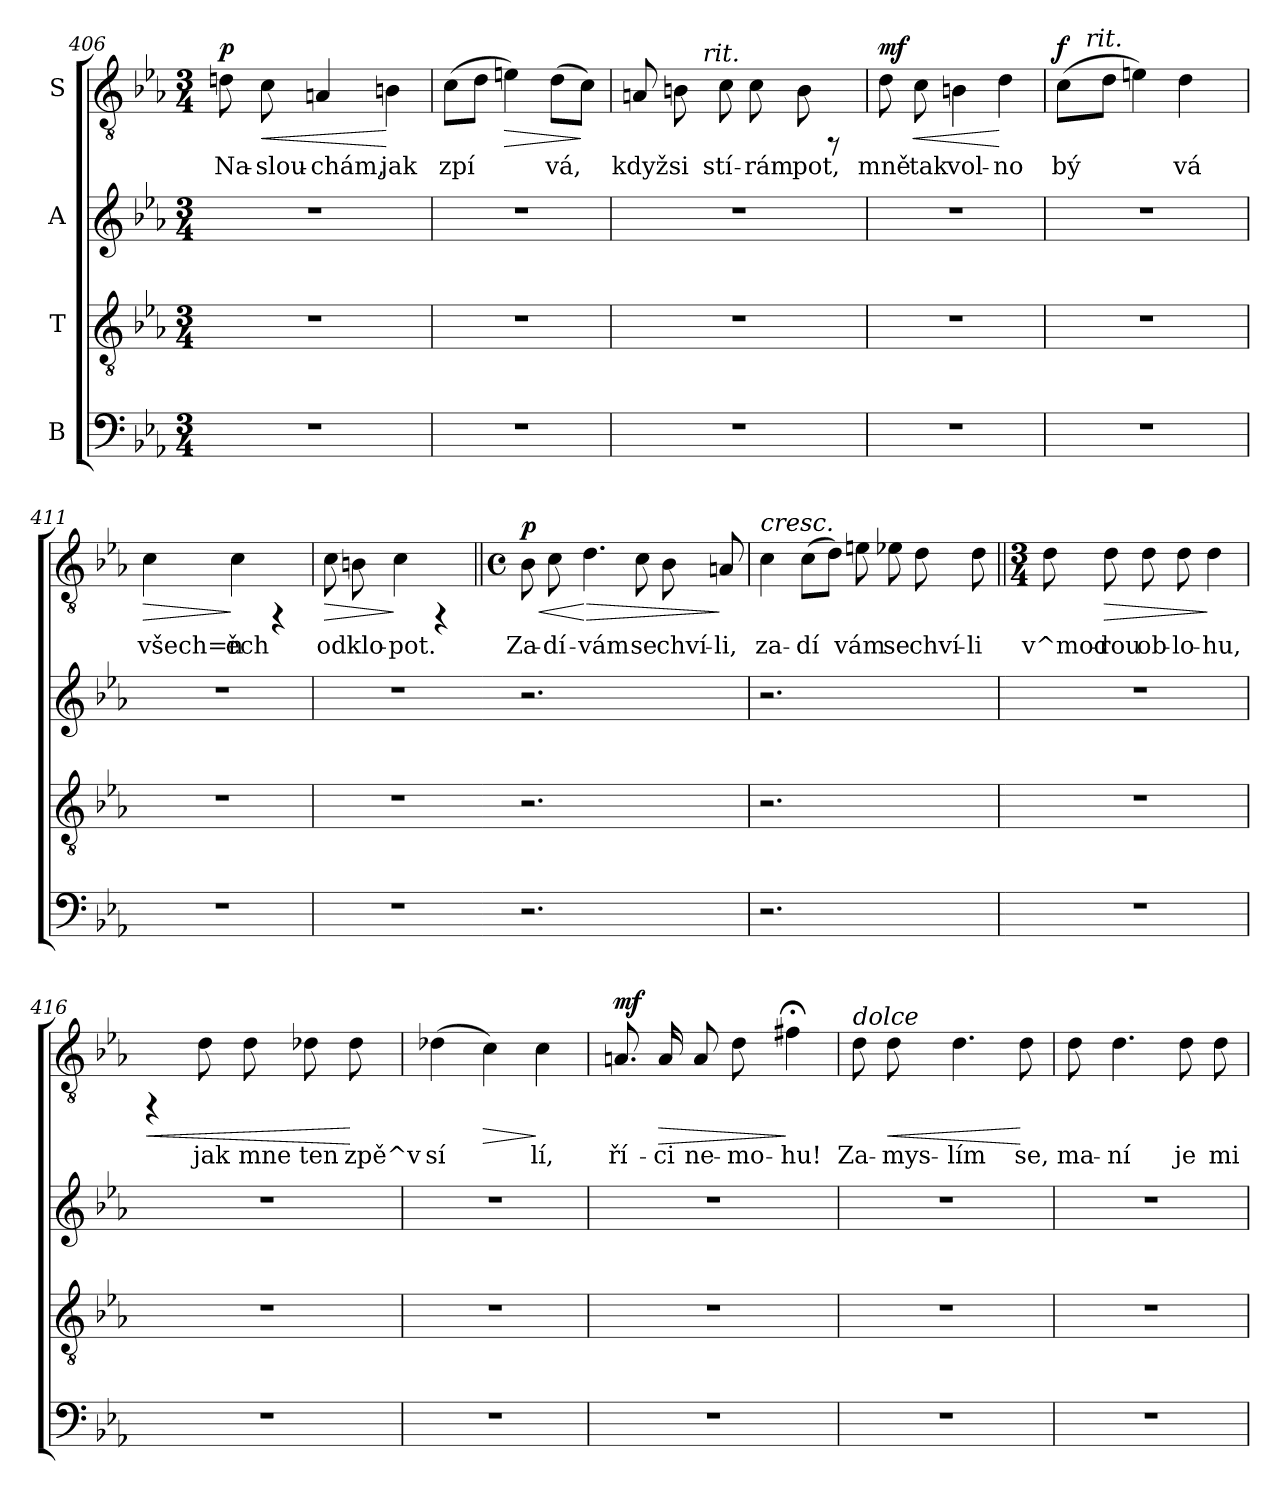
**kern	**kern	**kern	**kern	**text	**dynam
*part4	*part3	*part2	*part1	*part1	*part1
*staff4	*staff3	*staff2	*staff1	*staff1	*staff1
*I"B	*I"T	*I"A	*I"S	*	*
*clefF4	*clefGv2	*clefG2	*clefGv2	*	*
*k[b-e-a-]	*k[b-e-a-]	*k[b-e-a-]	*k[b-e-a-]	*	*
*E-:	*E-:	*E-:	*E-:	*	*
*M3/4	*M3/4	*M3/4	*M3/4	*	*
=406	=406	=406	=406	=406	=406
!	!	!	!	!LO:LY:b:rj	!LO:DY:a
2.r	2.r	2.r	8dn\	Na-	p
!	!	!	!	!LO:LY:b:rj	!LO:HP:b
.	.	.	8c\	-slou-	<
!	!	!	!	!LO:LY:b:rj	!
.	.	.	4An/	-chám,	.
!	!	!	!	!LO:LY:b:rj	!
.	.	.	4Bn\	jak	[
!!LO:LB:g=z
=407	=407	=407	=407	=407	=407
!	!	!	!	!LO:LY:b:rj	!
2.r	2.r	2.r	(>8c\L	zpí-	.
!	!	!	!	!LO:LY:b:rj	!
.	.	.	8d\J	--	.
!	!	!	!	!LO:LY:b:rj	!LO:HP:b
.	.	.	4en\)	--	>
!	!	!	!	!LO:LY:b:rj	!
.	.	.	(>8d\L	-vá,	.
!	!	!	!	!LO:LY:b:rj	!
.	.	.	8c\J)	.	]
=408	=408	=408	=408	=408	=408
!	!	!	!	!LO:LY:b:rj	!
*	*	*	*^	*	*
2.r	2.r	2.r	8An/	8ryy	když	.
!	!	!	!	!	!LO:LY:b:rj	!
.	.	.	8Bn\	16ryy	si	.
.	.	.	.	64ryy	.	.
!	!	!	!	!LO:TX:a:i:t=rit.	!	!
.	.	.	.	2ryy	.	.
!	!	!	!	!	!LO:LY:b:rj	!
.	.	.	8c\	.	stí-	.
!	!	!	!	!	!LO:LY:b:rj	!
.	.	.	8c\	.	-rám	.
!	!	!	!	!	!LO:LY:b:rj	!
.	.	.	8B\	.	pot,	.
.	.	.	8rFF	.	.	.
.	.	.	.	32.ryy	.	.
=409	=409	=409	=409	=409	=409	=409
!	!	!	!	!	!LO:LY:b:rj	!LO:HP:b
!	!	!	!	!	!	!LO:DY:n=1:a
*	*	*	*v	*v	*	*
2.r	2.r	2.r	8d\	mně	< mf
!	!	!	!	!LO:LY:b:rj	!
.	.	.	8c\	tak	.
!	!	!	!	!LO:LY:b:rj	!
.	.	.	4Bn\	vol-	.
!	!	!	!	!LO:LY:b:rj	!
.	.	.	4d\	-no	[
=410	=410	=410	=410	=410	=410
!	!	!	!	!LO:LY:b:rj	!LO:DY:a
*	*	*	*^	*	*
2.r	2.r	2.r	(>8c\L	16ryy	bý-	f
.	.	.	.	64ryy	.	.
!	!	!	!	!LO:TX:a:i:t=rit.	!	!
.	.	.	.	2ryy	.	.
!	!	!	!	!	!LO:LY:b:rj	!
.	.	.	8d\J	.	--	.
!	!	!	!	!	!LO:LY:b:rj	!
.	.	.	4en\)	.	--	.
!	!	!	!	!	!LO:LY:b:rj	!
.	.	.	4d\	.	-vá	.
.	.	.	.	8ryy	.	.
.	.	.	.	32.ryy	.	.
=411	=411	=411	=411	=411	=411	=411
!	!	!	!	!	!LO:LY:b:rj	!LO:HP:b
*	*	*	*v	*v	*	*
2.r	2.r	2.r	4c\	všech=n	>
!	!	!	!	!LO:LY:b:rj	!
.	.	.	4c\	ěch	]
.	.	.	4rFF	.	.
!!LO:LB:g=z
=412	=412	=412	=412	=412	=412
!	!	!	!	!LO:LY:b:rj	!LO:HP:b
2.r	2.r	2.r	8c\	od	>
!	!	!	!	!LO:LY:b:rj	!
.	.	.	8Bn\	klo-	.
!	!	!	!	!LO:LY:b:rj	!
.	.	.	4c\	-pot.	]
.	.	.	4rFF	.	.
=413	=413	=413	=413||	=413||	=413||
*	*	*	*M4/4	*	*
*	*	*	*met(c)	*	*
!	!	!	!	!LO:LY:b:rj	!LO:HP:b
!	!	!	!	!	!LO:DY:n=1:a
2.r	2.r	2.r	8B-\	Za-	< p
!	!	!	!	!LO:LY:b:rj	!
.	.	.	8c\	-dí-	.
!	!	!	!	!LO:LY:b:rj	!LO:HP:n=1:b
.	.	.	4.d\	-vám	[ >
!	!	!	!	!LO:LY:b:rj	!
.	.	.	8c\	se	.
!	!	!	!	!LO:LY:b:rj	!
4ryy	4ryy	4ryy	8B-\	chví-	.
!	!	!	!	!LO:LY:b:rj	!
.	.	.	8An/	-li,	]
=414	=414	=414	=414	=414	=414
!	!	!	!LO:TX:a:i:t=cresc.	!	!
!	!	!	!	!LO:LY:b:rj	!
2.r	2.r	2.r	4c\	za-	.
!	!	!	!	!LO:LY:b:rj	!
.	.	.	(>8c\L	-dí-	.
!	!	!	!	!LO:LY:b:rj	!
.	.	.	8d\J)	--	.
!	!	!	!	!LO:LY:b:rj	!
.	.	.	8en\	-vám	.
!	!	!	!	!LO:LY:b:rj	!
.	.	.	8e-X\	se	.
!	!	!	!	!LO:LY:b:rj	!
4ryy	4ryy	4ryy	8d\	chví-	.
!	!	!	!	!LO:LY:b:rj	!
.	.	.	8d\	-li	.
!!LO:PB:g=z
=415	=415	=415	=415||	=415||	=415||
*	*	*	*M3/4	*	*
!	!	!	!	!LO:LY:b:rj	!
2.r	2.r	2.r	8d\	v^mod-	.
!	!	!	!	!LO:LY:b:rj	!LO:HP:b
.	.	.	8d\	-rou	>
!	!	!	!	!LO:LY:b:rj	!
.	.	.	8d\	ob-	.
!	!	!	!	!LO:LY:b:rj	!
.	.	.	8d\	-lo-	.
!	!	!	!	!LO:LY:b:rj	!
.	.	.	4d\	-hu,	]
=416	=416	=416	=416	=416	=416
!	!	!	!	!	!LO:HP:b
2.r	2.r	2.r	4rFF	.	<
!	!	!	!	!LO:LY:b:rj	!
.	.	.	8d\	jak	.
!	!	!	!	!LO:LY:b:rj	!
.	.	.	8d\	mne	.
!	!	!	!	!LO:LY:b:rj	!
.	.	.	8d-X\	ten	.
!	!	!	!	!LO:LY:b:rj	!
.	.	.	8d-\	zpě^v	[
=417	=417	=417	=417	=417	=417
!	!	!	!	!LO:LY:b:rj	!
2.r	2.r	2.r	(>4d-X\	sí-	.
!	!	!	!	!LO:LY:b:rj	!LO:HP:b
.	.	.	4c\)	--	>
!	!	!	!	!LO:LY:b:rj	!
.	.	.	4c\	-lí,	]
=418	=418	=418	=418	=418	=418
!	!	!	!	!LO:LY:b:rj	!LO:DY:a
2.r	2.r	2.r	8.An/	ří-	mf
!	!	!	!	!LO:LY:b:rj	!LO:HP:b
.	.	.	16A/	-ci	>
!	!	!	!	!LO:LY:b:rj	!
.	.	.	8A/	ne-	.
!	!	!	!	!LO:LY:b:rj	!
.	.	.	8d\	-mo-	.
!	!	!	!	!LO:LY:b:rj	!
.	.	.	4f#X;<\	-hu!	]
!!LO:LB:g=z
=419	=419	=419	=419	=419	=419
!	!	!	!LO:TX:a:i:t=dolce	!	!
!	!	!	!	!LO:LY:b:rj	!
2.r	2.r	2.r	8d\	Za-	.
!	!	!	!	!LO:LY:b:rj	!LO:HP:b
.	.	.	8d\	-mys-	<
!	!	!	!	!LO:LY:b:rj	!
.	.	.	4.d\	-lím	.
!	!	!	!	!LO:LY:b:rj	!
.	.	.	8d\	se,	[
=420	=420	=420	=420	=420	=420
!	!	!	!	!LO:LY:b:rj	!
2.r	2.r	2.r	8d\	ma-	.
!	!	!	!	!LO:LY:b:rj	!
.	.	.	4.d\	-ní	.
!	!	!	!	!LO:LY:b:rj	!
.	.	.	8d\	je	.
!	!	!	!	!LO:LY:b:rj	!
.	.	.	8d\	mi	.
=	=	=	=	=	=
*-	*-	*-	*-	*-	*-
